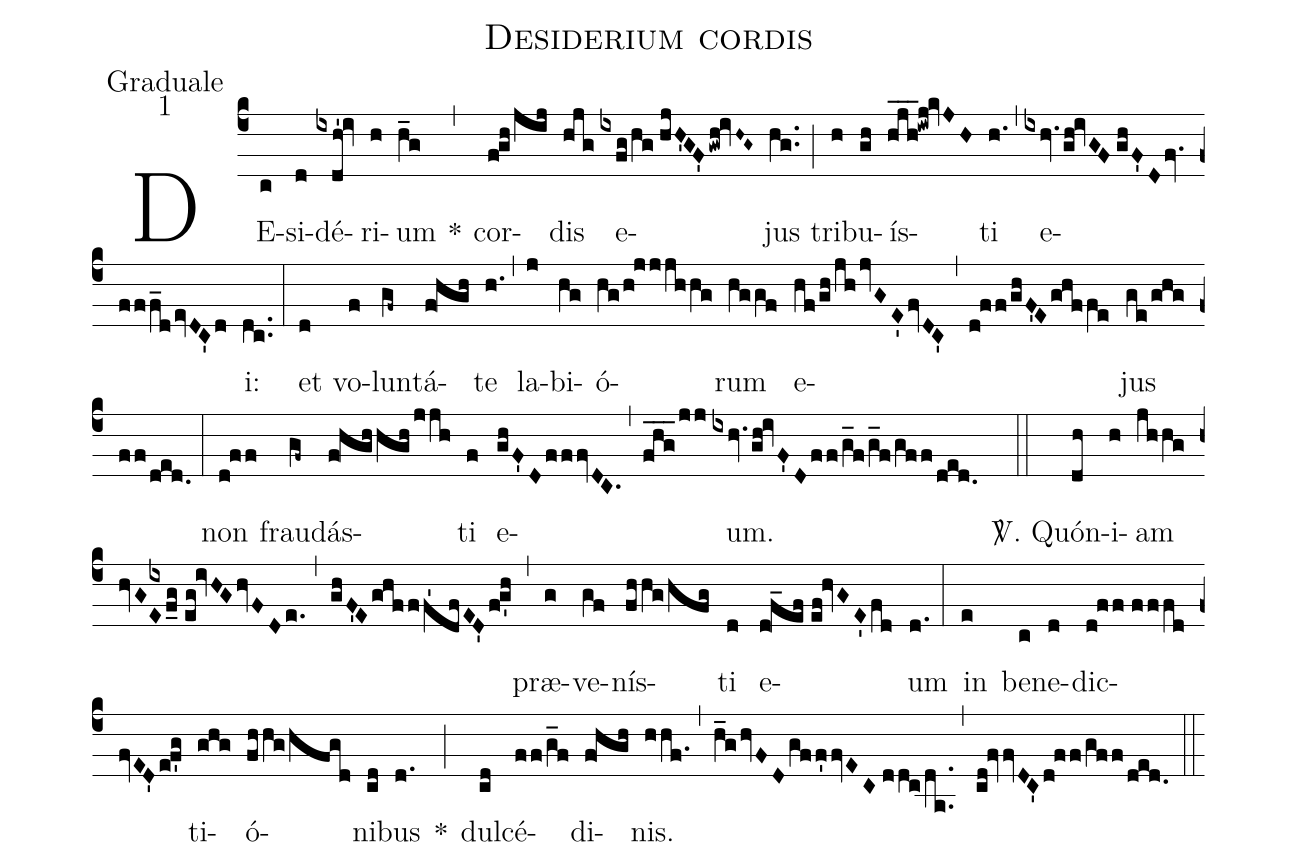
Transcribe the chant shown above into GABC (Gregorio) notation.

name: Desiderium cordis;
office-part: Graduale;
mode: 1;
%%
(c4) DE(c)si(d)dé(ixdh'!iv)ri(h)um(h_g) *(,) cor(fghjij)dis(hjg) e(ixfg/hg//hjH'GF'gwh!ivH~G~)jus(hg..) (;) tri(h)bu(gh)ís(hjh___!iwj!kvJH)ti(h.) (,) e(ixhv.gh!ivGF//ghF'Dfv.fff_devDC'd)i:(dc..) (:)
et(d) vo(f)lun(gf~)tá(f!hgh)te(h.) (,) la(j)bi(hg)ó(hg/h!jjjhhg)rum(hggf) e(hf/gh/jhjvGE'fvDC')(,)(d!ff/ghF'Eghffe)jus(ge/ghgff/ded.) (:)
non(d!ff) frau(gf~)dás(f!hghhghjjh)ti(f) e(ghF'DfffvDC.)(,)(fhg___/jj)um.(ixhv.gh!ivF'Dff/g_f/g_f/gff/ded.) (::)
~~<sp>V/</sp>. Quón(dh)i(h)am(jhhghvG0//[-0.5]{ix}E0f_g//eg!ivHGhvFDe.) (,) (ghF'Eghfff'1dfED'fg'h) (,) præ(g)ve(gf)nís(fhhg/hfg)ti(d) e(d!f_ef//ef!hvGE'fd)um(d.) (:)
in(e) be(c)ne(d)dic(d!ff//fffdfvED'ef'g)ti(ghg)ó(fhhg/hfgd)ni(cd)bus(d.) *(;) dul(cd)cé(ff/g_f)di(f!hgh)nis.(hhf.) (,) (h_ghvFDgff'fvEC//ddc/da..) (,) (cd!fvvDC'd!ff/gff/ded.) (::)
